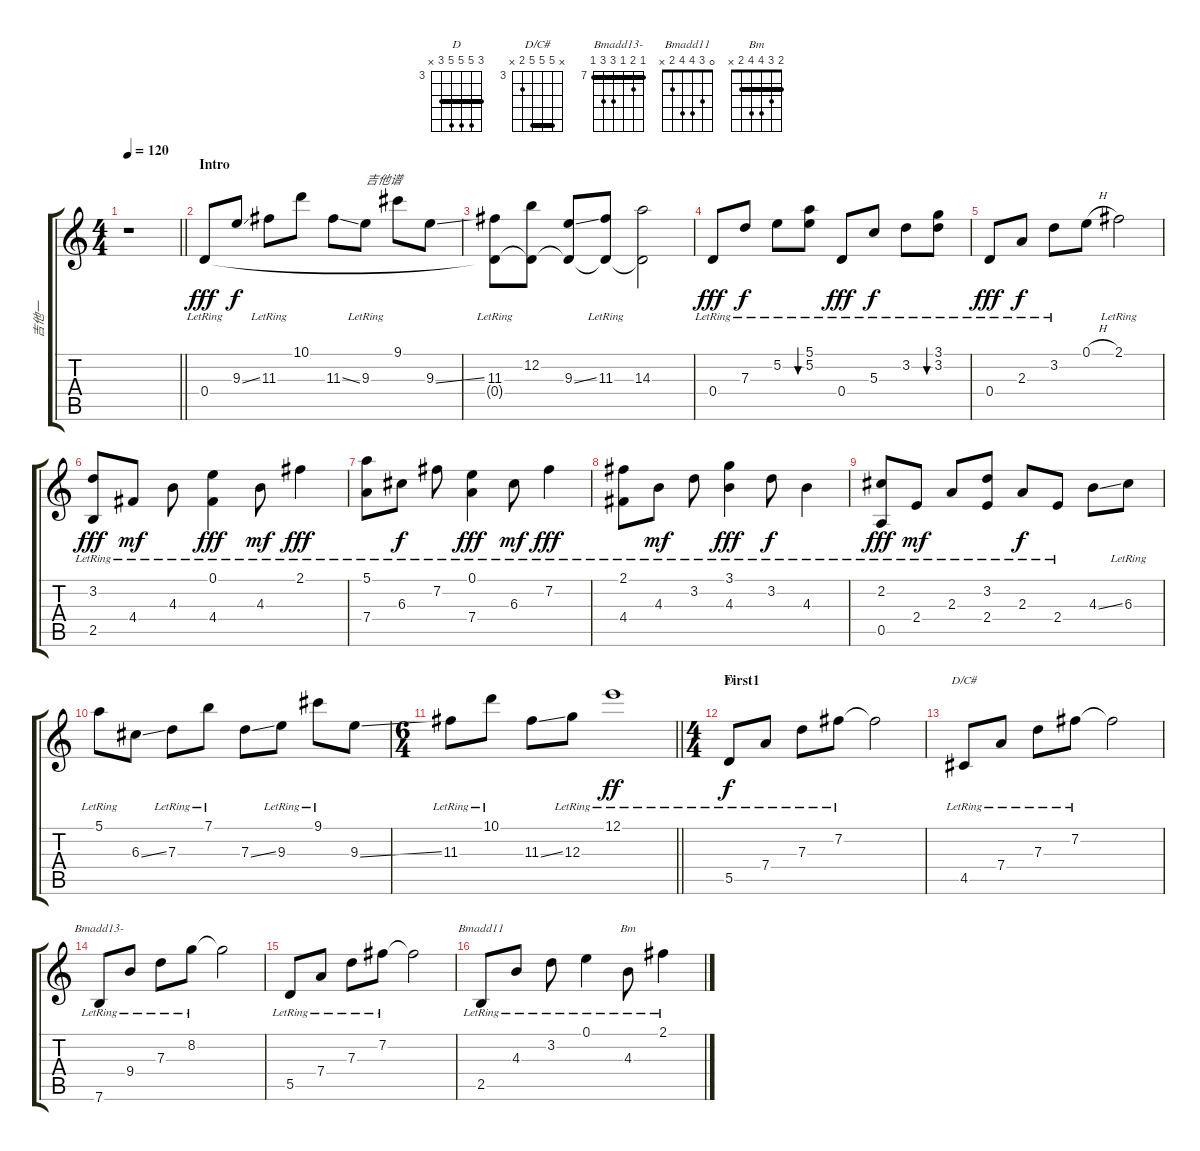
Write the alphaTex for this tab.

\track ("吉他一" "吉他一") {instrument acousticguitarsteel}
\staff {score tabs}
\tuning (E4 B3 G3 D3 A2 E2) {hide}
\chord ("D" 5 7 7 7 5 x) {firstfret 3 barre 5}
\chord ("D/C#" x 7 7 7 4 x) {firstfret 3 barre 7}
\chord ("Bmadd13-" 7 8 7 9 9 7) {firstfret 7 barre 7}
\chord ("Bmadd11" 0 3 4 4 2 x)
\chord ("Bm" 2 3 4 4 2 x) {barre 2}
\ts (4 4)
\tempo 120
\clef g2
\barLineRight lightlight
\ks c
r.1{dy fff instrument acousticguitarsteel} |
\section ("" "Intro")
0.4{lr}.8 9.3{ss}.8{dy f} 11.3{lr}.8 10.1.8 11.3{ss}.8 9.3{lr}.8{txt "吉他谱"} 9.1.8 9.3{ss}.8 |
(11.3{lr} 0.4{t}).8 (12.2 0.4{t}).8 (9.3{ss} 0.4{t}).8 (11.3{lr} 0.4{t}).8 (14.3 0.4{t}).2 |
0.4{lr}.8{dy fff} 7.3{lr}.8{dy f} 5.2{lr}.8 (5.1{lr} 5.2{lr}).8{bu 60} 0.4{lr}.8{dy fff} 5.3{lr}.8{dy f} 3.2{lr}.8 (3.1{lr} 3.2{lr}).8{bu 60} |
0.4{lr}.8{dy fff} 2.3{lr}.8{dy f} 3.2{lr}.8 0.1{h}.8 2.1{lr}.2 |
(3.2{lr} 2.5{lr}).8{dy fff} 4.4{lr}.8{dy mf} 4.3{lr}.8 (0.1{lr} 4.4).4{dy fff} 4.3{lr}.8{dy mf} 2.1{lr}.4{dy fff} |
(5.1{lr} 7.4{lr}).8 6.3{lr}.8{dy f} 7.2{lr}.8 (0.1{lr} 7.4{lr}).4{dy fff} 6.3{lr}.8{dy mf} 7.2{lr}.4{dy fff} |
(2.1{lr} 4.4{lr}).8 4.3{lr}.8{dy mf} 3.2{lr}.8 (3.1{lr} 4.3{lr}).4{dy fff} 3.2{lr}.8{dy f} 4.3{lr}.4 |
(2.2{lr} 0.5{lr}).8{dy fff} 2.4{lr}.8{dy mf} 2.3{lr}.8 (3.2{lr} 2.4).8 2.3{lr}.8{dy f} 2.4{lr}.8 4.3{ss}.8 6.3{lr}.8 |
5.1{lr}.8 6.3{ss}.8 7.3{lr}.8 7.1{lr}.8 7.3{ss}.8 9.3{lr}.8 9.1{lr}.8 9.3{ss}.8 |
\ts (6 4)
\barLineRight lightlight
11.3{lr}.8 10.1{lr}.8 11.3{ss}.8 12.3{lr}.8 12.1{lr}.1{dy ff} |
\ts (4 4)
\section ("" "First1")
5.5{lr}.8{ch "D" dy f} 7.4{lr}.8 7.3{lr}.8 7.2{lr}.8 7.2{t}.2 |
4.5{lr}.8{ch "D/C#"} 7.4{lr}.8 7.3{lr}.8 7.2{lr}.8 7.2{t}.2 |
7.6{lr}.8{ch "Bmadd13-"} 9.4{lr}.8 7.3{lr}.8 8.2{lr}.8 8.2{t}.2 |
5.5{lr}.8 7.4{lr}.8 7.3{lr}.8 7.2{lr}.8 7.2{t}.2 |
2.5{lr}.8{ch "Bmadd11"} 4.3{lr}.8 3.2{lr}.8 0.1{lr}.4 4.3{lr}.8{ch "Bm"} 2.1{lr}.4
